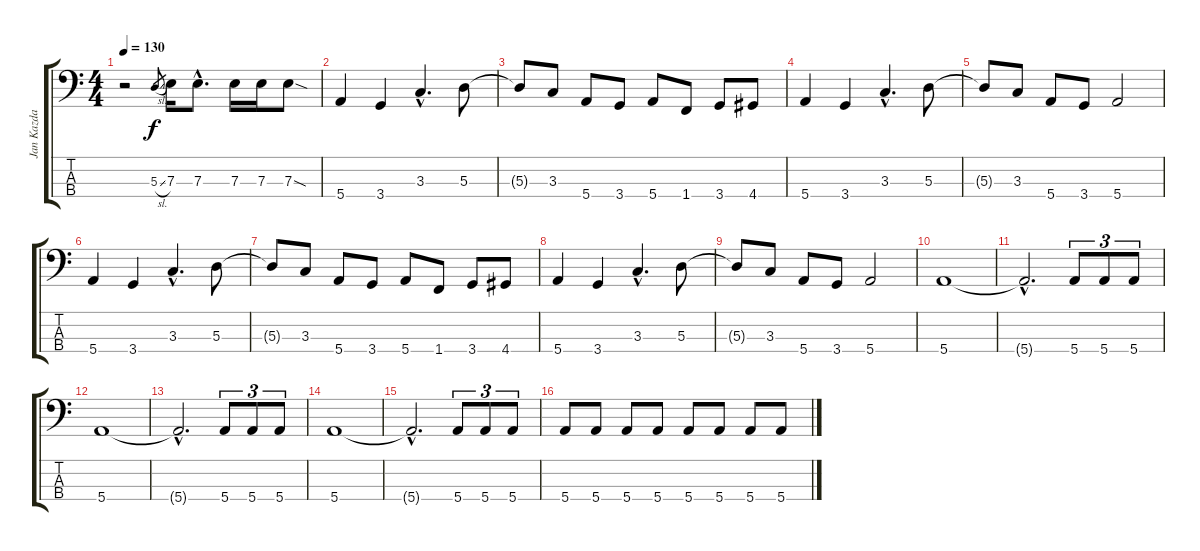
\track ("Jan Kazda" "Jan Kazda") {instrument electricbasspick}
\staff {score tabs}
\tuning (G2 D2 A1 E1) {hide}
\ts (4 4)
\tempo 130
\clef f4
\ks c
r.2{dy f instrument electricbasspick} 5.3{sl}.8{gr} 7.3.16 7.3{hac}.8{d} 7.3.16 7.3.16 7.3{sod}.8 |
5.4.4 3.4.4 3.3{hac}.4{d} 5.3.8 |
5.3{t}.8 3.3.8 5.4.8 3.4.8 5.4.8 1.4.8 3.4.8 4.4.8 |
5.4.4 3.4.4 3.3{hac}.4{d} 5.3.8 |
5.3{t}.8 3.3.8 5.4.8 3.4.8 5.4.2 |
5.4.4 3.4.4 3.3{hac}.4{d} 5.3.8 |
5.3{t}.8 3.3.8 5.4.8 3.4.8 5.4.8 1.4.8 3.4.8 4.4.8 |
5.4.4 3.4.4 3.3{hac}.4{d} 5.3.8 |
5.3{t}.8 3.3.8 5.4.8 3.4.8 5.4.2 |
5.4.1 |
5.4{hac t}.2{d} 5.4.8{tu (3 2)} 5.4.8{tu (3 2)} 5.4.8{tu (3 2)} |
5.4.1 |
5.4{hac t}.2{d} 5.4.8{tu (3 2)} 5.4.8{tu (3 2)} 5.4.8{tu (3 2)} |
5.4.1 |
5.4{hac t}.2{d} 5.4.8{tu (3 2)} 5.4.8{tu (3 2)} 5.4.8{tu (3 2)} |
5.4.8 5.4.8 5.4.8 5.4.8 5.4.8 5.4.8 5.4.8 5.4.8
